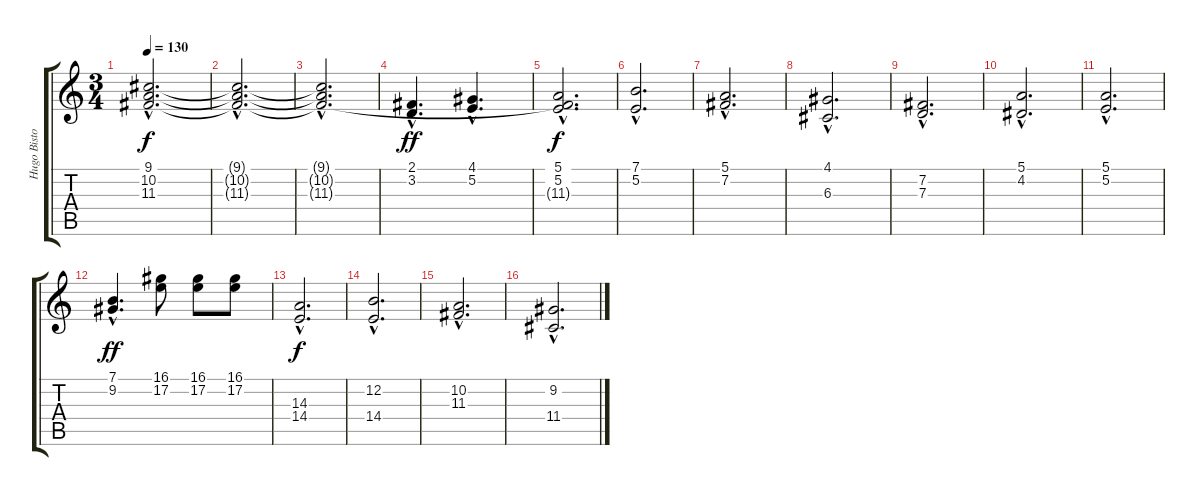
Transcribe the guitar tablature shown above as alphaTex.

\track ("Hugo Bistolfi" "Hugo Bisto") {instrument stringensemble1}
\staff {score tabs}
\tuning (E4 B3 G3 D3 A2 E2) {hide}
\ts (3 4)
\tempo 130
\clef g2
\ks c
(9.1{hac t} 10.2{hac t} 11.3{hac t}).2{d dy f} |
(9.1{hac t} 10.2{hac t} 11.3{hac t}).2{d} |
(9.1{hac t} 10.2{hac t} 11.3{hac t}).2{d} |
(2.1{hac} 3.2{hac}).4{d dy ff} (4.1{hac} 5.2{hac}).4{d} |
(5.1{hac} 5.2{hac} 11.3{hac t}).2{d dy f} |
(7.1{hac} 5.2{hac}).2{d} |
(5.1{hac} 7.2{hac}).2{d} |
(4.1{hac} 6.3{hac}).2{d} |
(7.2{hac} 7.3{hac}).2{d} |
(5.1{hac} 4.2{hac}).2{d} |
(5.1{hac} 5.2{hac}).2{d} |
(7.1{hac} 9.2{hac}).4{d dy ff} (16.1 17.2).8 (16.1 17.2).8 (16.1 17.2).8 |
(14.3{hac} 14.4{hac}).2{d dy f} |
(12.2{hac} 14.4{hac}).2{d} |
(10.2{hac} 11.3{hac}).2{d} |
(9.2{hac} 11.4{hac}).2{d}
